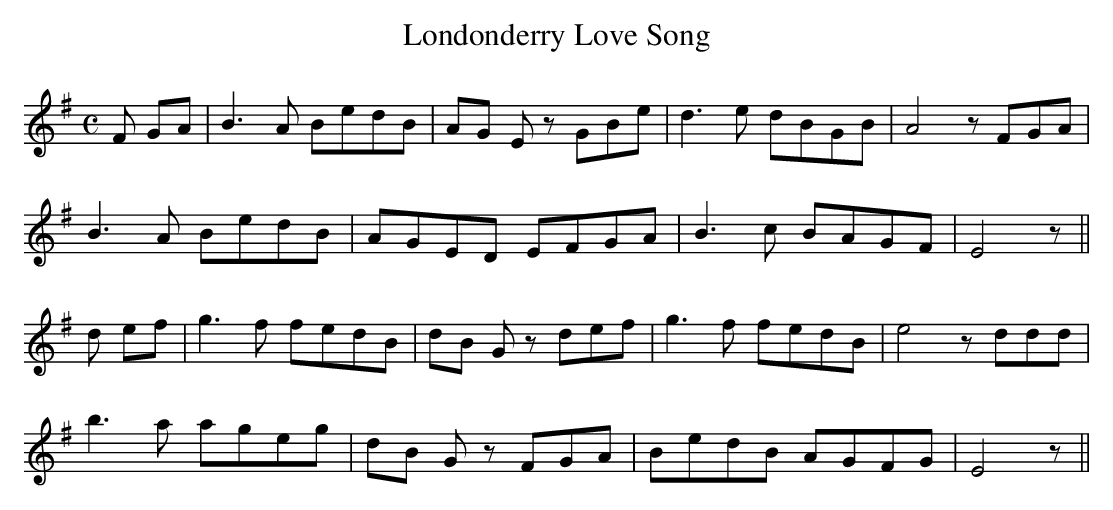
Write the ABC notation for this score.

X:1
T: Londonderry Love Song
M: C
L: 1/8
K: Em
F GA|B3 A BedB|AG E z GBe|d3 e dBGB|A4 z FGA|
B3 A BedB|AGED EFGA|B3 c BAGF|E4 z||
d ef|g3 f fedB|dB Gz def|g3 f fedB|e4 z ddd|
b3a ageg|dB G z FGA|BedB AGFG|E4 z||
